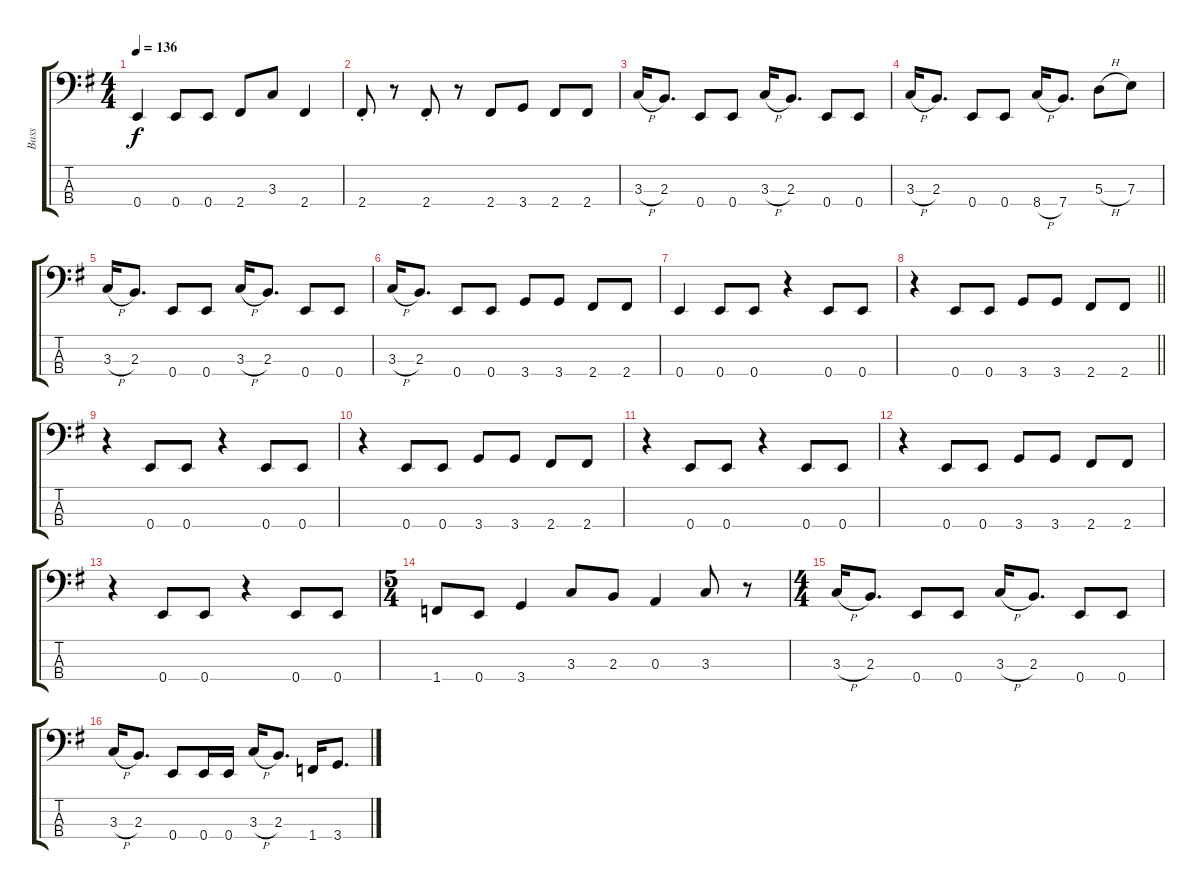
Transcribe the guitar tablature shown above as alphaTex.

\track ("Bass" "Bass") {instrument electricbassfinger}
\staff {score tabs}
\tuning (G2 D2 A1 E1) {hide}
\ts (4 4)
\tempo 136
\clef f4
\ks eminor
0.4.4{dy f} 0.4.8 0.4.8 2.4.8 3.3.8 2.4.4 |
2.4{st}.8 r.8 2.4{st}.8 r.8 2.4.8 3.4.8 2.4.8 2.4.8 |
3.3{h}.16 2.3.8{d} 0.4.8 0.4.8 3.3{h}.16 2.3.8{d} 0.4.8 0.4.8 |
3.3{h}.16 2.3.8{d} 0.4.8 0.4.8 8.4{h}.16 7.4.8{d} 5.3{h}.8 7.3.8 |
3.3{h}.16 2.3.8{d} 0.4.8 0.4.8 3.3{h}.16 2.3.8{d} 0.4.8 0.4.8 |
3.3{h}.16 2.3.8{d} 0.4.8 0.4.8 3.4.8 3.4.8 2.4.8 2.4.8 |
0.4.4 0.4.8 0.4.8 r.4 0.4.8 0.4.8 |
\barLineRight lightlight
r.4 0.4.8 0.4.8 3.4.8 3.4.8 2.4.8 2.4.8 |
r.4 0.4.8 0.4.8 r.4 0.4.8 0.4.8 |
r.4 0.4.8 0.4.8 3.4.8 3.4.8 2.4.8 2.4.8 |
r.4 0.4.8 0.4.8 r.4 0.4.8 0.4.8 |
r.4 0.4.8 0.4.8 3.4.8 3.4.8 2.4.8 2.4.8 |
r.4 0.4.8 0.4.8 r.4 0.4.8 0.4.8 |
\ts (5 4)
1.4.8 0.4.8 3.4.4 3.3.8 2.3.8 0.3.4 3.3.8 r.8 |
\ts (4 4)
3.3{h}.16 2.3.8{d} 0.4.8 0.4.8 3.3{h}.16 2.3.8{d} 0.4.8 0.4.8 |
3.3{h}.16 2.3.8{d} 0.4.8 0.4.16 0.4.16 3.3{h}.16 2.3.8{d} 1.4.16 3.4.8{d}
